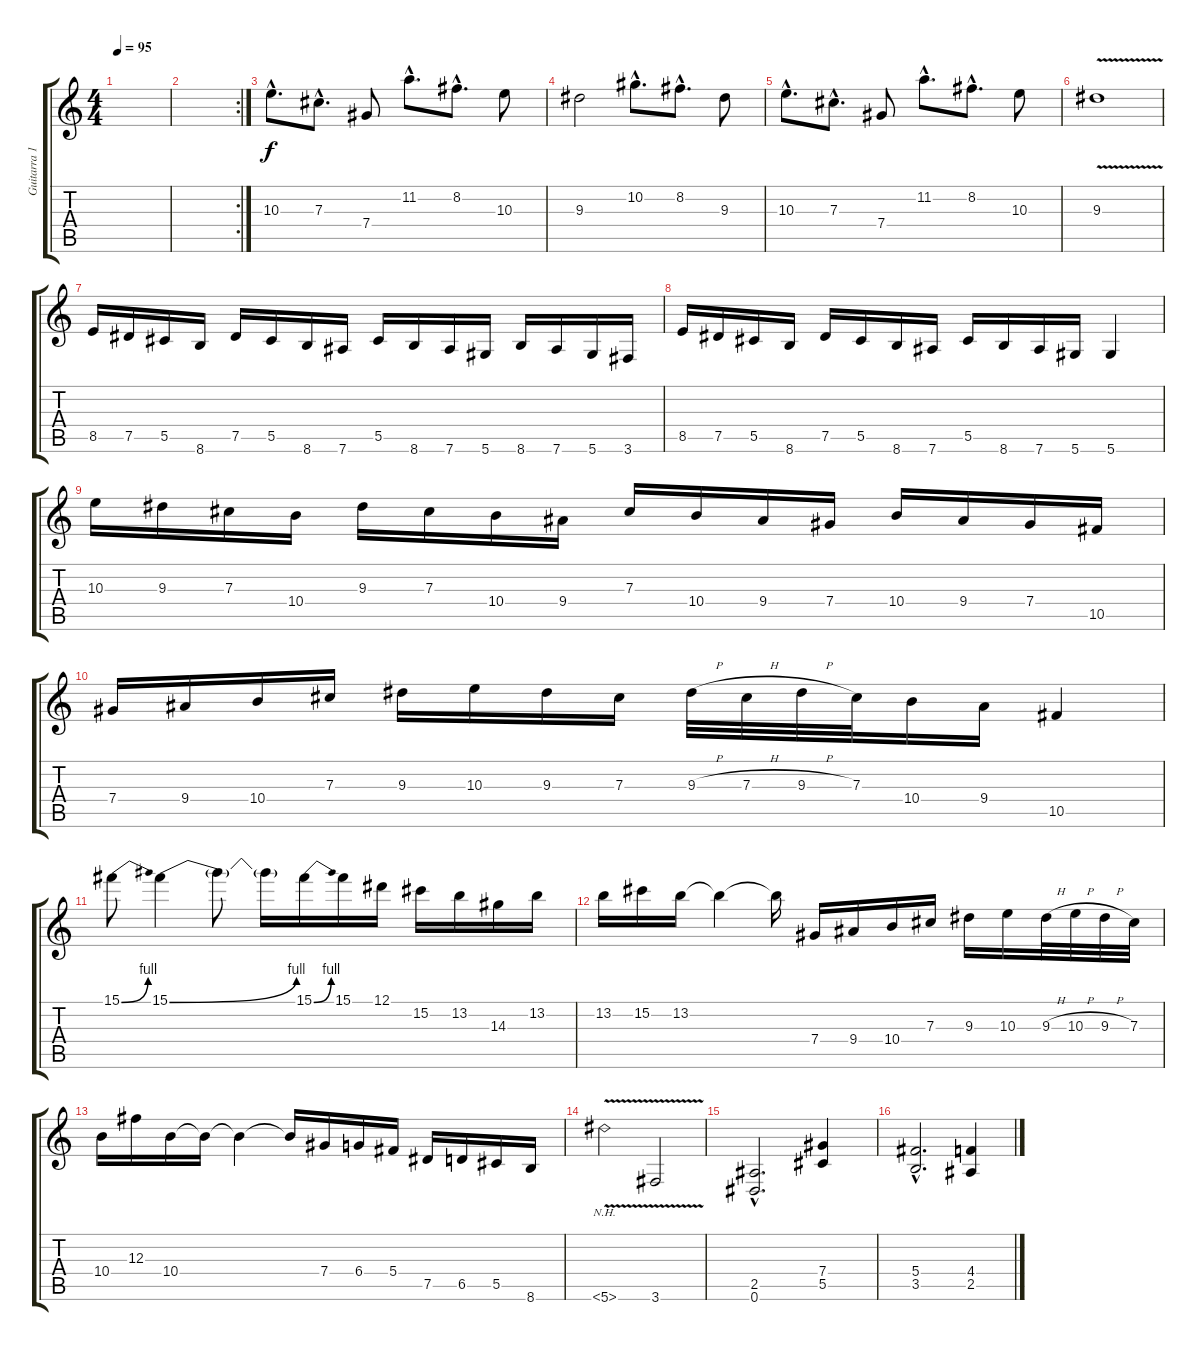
\track ("Guitarra 1" "Guitarra 1") {instrument distortionguitar}
\staff {score tabs}
\tuning (Eb4 Bb3 Gb3 Db3 Ab2 Eb2) {hide}
\ts (4 4)
\tempo 95
\clef g2
\ks c
|
\rc 2
|
10.3{hac}.8{d} 7.3{hac}.8{d} 7.4.8 11.2{hac}.8{d} 8.2{hac}.8{d} 10.3.8 |
9.3.2 10.2{hac}.8{d} 8.2{hac}.8{d} 9.3.8 |
10.3{hac}.8{d} 7.3{hac}.8{d} 7.4.8 11.2{hac}.8{d} 8.2{hac}.8{d} 10.3.8 |
9.3{v}.1 |
8.5.16 7.5.16 5.5.16 8.6.16 7.5.16 5.5.16 8.6.16 7.6.16 5.5.16 8.6.16 7.6.16 5.6.16 8.6.16 7.6.16 5.6.16 3.6.16 |
8.5.16 7.5.16 5.5.16 8.6.16 7.5.16 5.5.16 8.6.16 7.6.16 5.5.16 8.6.16 7.6.16 5.6.16 5.6.4 |
10.3.16 9.3.16 7.3.16 10.4.16 9.3.16 7.3.16 10.4.16 9.4.16 7.3.16 10.4.16 9.4.16 7.4.16 10.4.16 9.4.16 7.4.16 10.5.16 |
7.4.16 9.4.16 10.4.16 7.3.16 9.3.16 10.3.16 9.3.16 7.3.16 9.3{h}.32 7.3{h}.32 9.3{h}.32 7.3.32 10.4.16 9.4.16 10.5.4 |
15.1{be (bend 0 0 60 4)}.8 15.1{be (bend 0 0 60 4)}.4 15.1{t}.8 15.1{t}.16 15.1{be (bend 0 0 60 4)}.16 15.1.16 12.1.16 15.2.16 13.2.16 14.3.16 13.2.16 |
13.2.16 15.2.16 13.2.16 13.2{t}.4 13.2{t}.16 7.4.16 9.4.16 10.4.16 7.3.16 9.3.16 10.3.16 9.3{h}.32 10.3{h}.32 9.3{h}.32 7.3.32 |
10.4.16 12.3.16 10.4.16 10.4{t}.16 10.4{t}.4 10.4{t}.16 7.4.16 6.4.16 5.4.16 7.5.16 6.5.16 5.5.16 8.6.16 |
5.6{nh v}.2 3.6{v}.2 |
(2.5{hac} 0.6{hac}).2{d} (7.4 5.5).4 |
(5.4{hac} 3.5{hac}).2{d} (4.4 2.5).4
